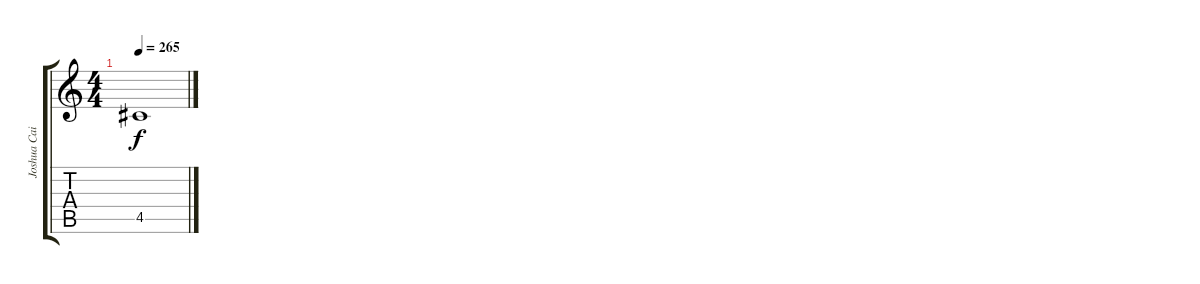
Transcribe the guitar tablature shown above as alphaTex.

\track ("Joshua Cain Acoustic" "Joshua Cai") {instrument acousticguitarsteel bank 177}
\staff {score tabs}
\tuning (E4 B3 G3 D3 A2 E2) {hide}
\ts (4 4)
\tempo 265
\clef g2
\ks c
4.5.1{dy f}
